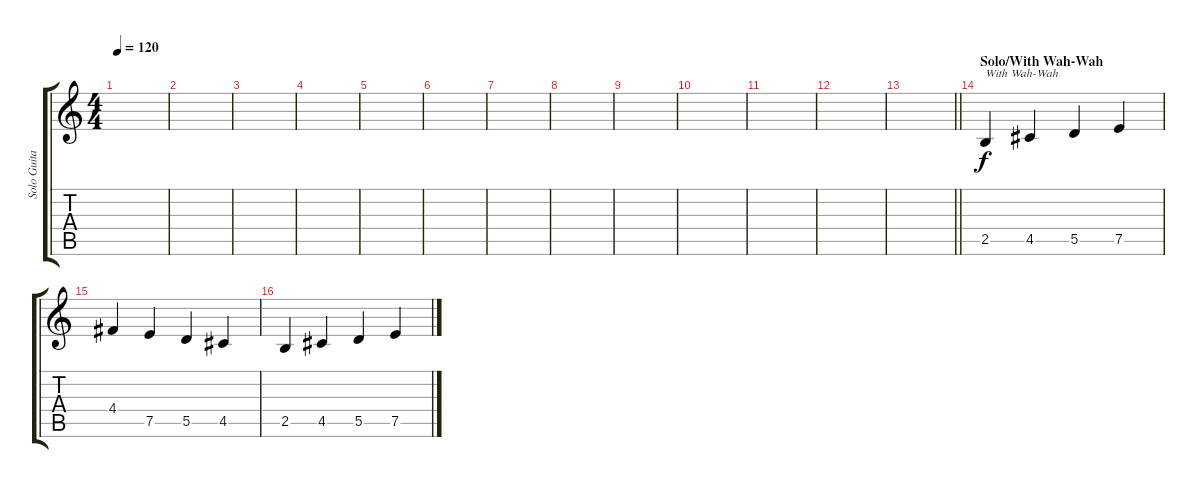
\track ("Solo Guitar" "Solo Guita") {instrument overdrivenguitar}
\staff {score tabs}
\tuning (E4 B3 G3 D3 A2 E2) {hide}
\ts (4 4)
\tempo 120
\clef g2
\ks c
|
|
|
|
|
|
|
|
|
|
|
|
\barLineRight lightlight
|
\section ("" "Solo/With Wah-Wah")
2.5.4{txt "With Wah-Wah"} 4.5.4 5.5.4 7.5.4 |
4.4.4 7.5.4 5.5.4 4.5.4 |
2.5.4 4.5.4 5.5.4 7.5.4
